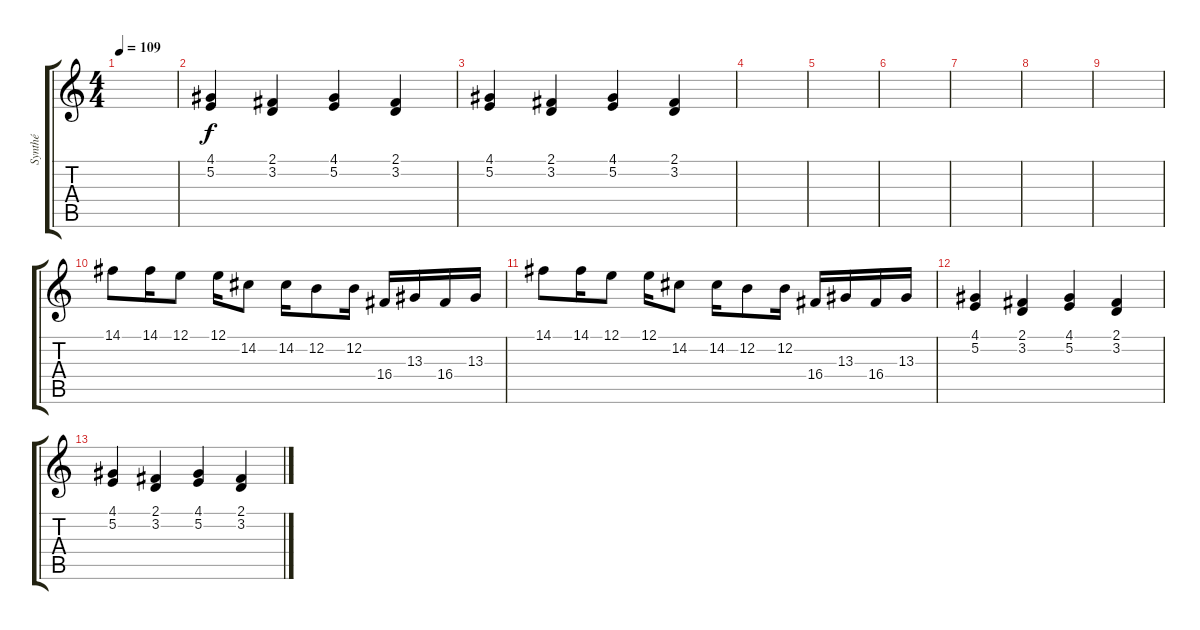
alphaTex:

\track ("Synthé" "Synthé") {instrument synthbrass2}
\staff {score tabs}
\tuning (E4 B3 G3 D3 A2 E2) {hide}
\ts (4 4)
\tempo 109
\clef g2
\ks c
|
(4.1 5.2).4 (2.1 3.2).4 (4.1 5.2).4 (2.1 3.2).4 |
(4.1 5.2).4 (2.1 3.2).4 (4.1 5.2).4 (2.1 3.2).4 |
|
|
|
|
|
|
14.1.8 14.1.16 12.1.8 12.1.16 14.2.8 14.2.16 12.2.8 12.2.16 16.4.16 13.3.16 16.4.16 13.3.16 |
14.1.8 14.1.16 12.1.8 12.1.16 14.2.8 14.2.16 12.2.8 12.2.16 16.4.16 13.3.16 16.4.16 13.3.16 |
(4.1 5.2).4 (2.1 3.2).4 (4.1 5.2).4 (2.1 3.2).4 |
(4.1 5.2).4 (2.1 3.2).4 (4.1 5.2).4 (2.1 3.2).4
